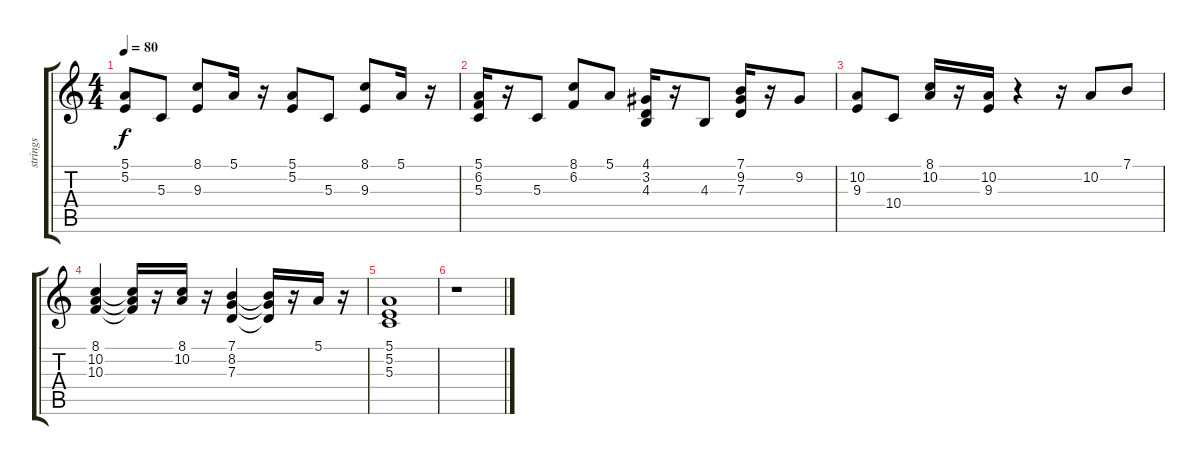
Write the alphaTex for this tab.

\track ("strings" "strings") {instrument stringensemble1}
\staff {score tabs}
\tuning (E4 B3 G3 D3 A2 E2) {hide}
\ts (4 4)
\tempo 80
\clef g2
\ks c
(5.1 5.2).8{dy f} 5.3.8 (8.1 9.3).8 5.1.16 r.16 (5.1 5.2).8 5.3.8 (8.1 9.3).8 5.1.16 r.16 |
(5.1 6.2 5.3).16 r.16 5.3.8 (8.1 6.2).8 5.1.8 (4.1 3.2 4.3).16 r.16 4.3.8 (7.1 9.2 7.3).16 r.16 9.2.8 |
(10.2 9.3).8 10.4.8 (8.1 10.2).16 r.16 (10.2 9.3).16 r.4 r.16 10.2.8 7.1.8 |
(8.1 10.2 10.3).4 (8.1{t} 10.2{t} 10.3{t}).16 r.16 (8.1 10.2).16 r.16 (7.1 8.2 7.3).4 (7.1{t} 8.2{t} 7.3{t}).16 r.16 5.1.16 r.16 |
(5.1 5.2 5.3).1 |
r.1
